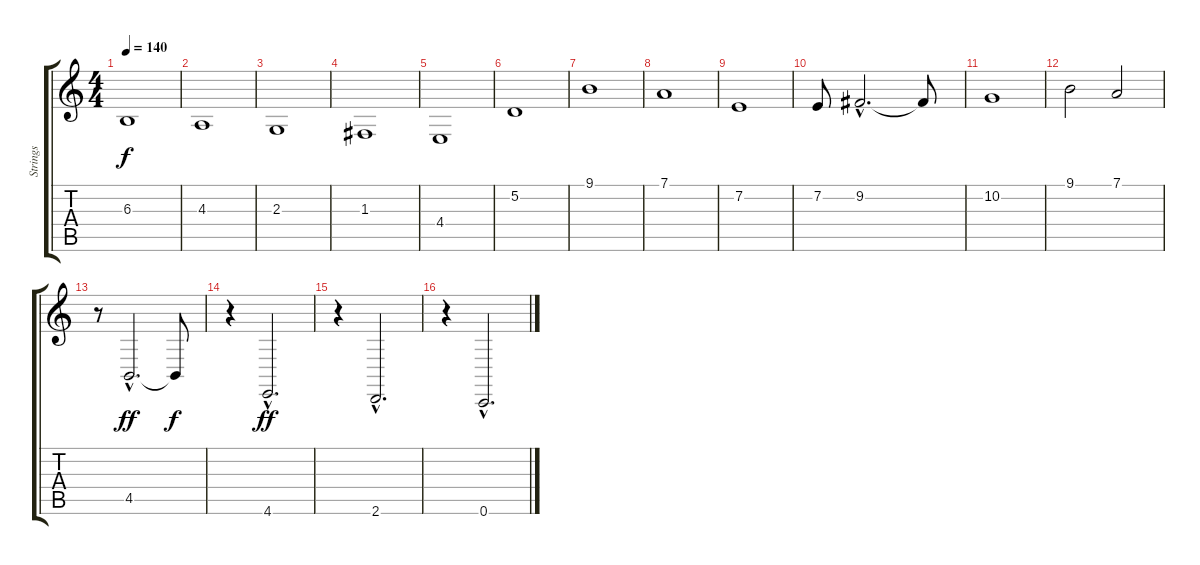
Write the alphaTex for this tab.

\track ("Strings" "Strings") {instrument tremolostrings}
\staff {score tabs}
\tuning (D4 A3 F3 C3 G2 C2) {hide}
\ts (4 4)
\tempo 140
\clef g2
\ks c
6.3.1{dy f} |
4.3.1 |
2.3.1 |
1.3.1 |
4.4.1 |
5.2.1 |
9.1.1 |
7.1.1 |
7.2.1 |
7.2.8 9.2{hac}.2{d} 9.2{t}.8 |
10.2.1 |
9.1.2 7.1.2 |
r.8 4.5{hac}.2{d dy ff} 4.5{t}.8{dy f} |
r.4 4.6{hac}.2{d dy ff} |
r.4 2.6{hac}.2{d} |
r.4 0.6{hac}.2{d}
